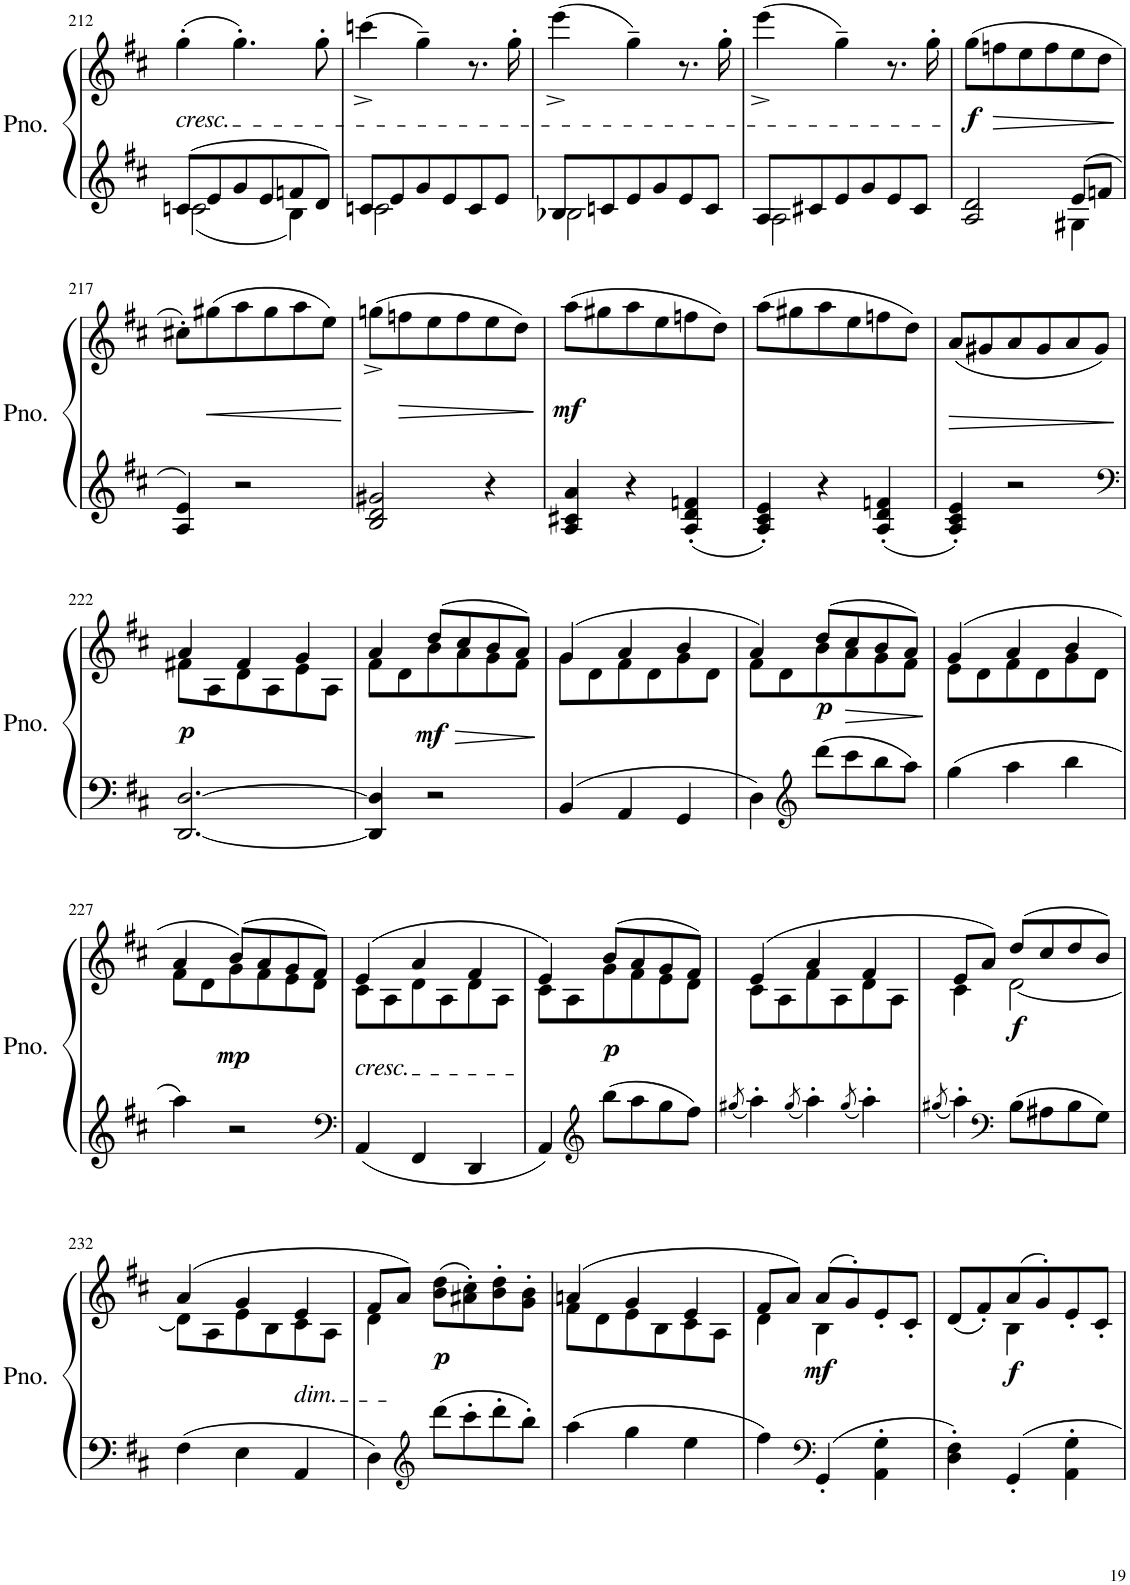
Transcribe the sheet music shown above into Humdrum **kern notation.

**kern	**kern	**dynam
*part1	*part1	*part1
*staff2	*staff1	*staff1/2
*I"Piano	*	*
*I'Pno.	*	*
!!LO:PB:g=z
*clefG2	*clefG2	*
*k[f#c#]	*k[f#c#]	*
*M3/4	*M3/4	*
=212	=212	=212
*^	*	*
!	!	!LO:TX:b:i:t=cresc.	!
8cn/L	2c\	(4gg'\	.
8e/	.	.	.
8g/	.	4.gg'\)	.
8e/	.	.	.
8fn/	4B\	.	.
8d/J	.	8gg'\	.
=213	=213	=213	=213
8cn/L	2c\	(4cccn^<\	.
8e/	.	.	.
8g/	.	4gg~\)	.
8e/	.	.	.
8c/	4ryy	8.r	.
8e/J	.	.	.
.	.	16gg'\	.
=214	=214	=214	=214
8B-X/L	2B-\	(4eee^<\	.
8cn/	.	.	.
8e/	.	4gg~\)	.
8g/	.	.	.
8e/	4ryy	8.r	.
8c/J	.	.	.
.	.	16gg'\	.
=215	=215	=215	=215
8A/L	2A\	(4eee^<\	.
8c#X/	.	.	.
8e/	.	4gg~\)	.
8g/	.	.	.
8e/	4ryy	8.r	.
8c#/J	.	.	.
.	.	16gg'\	.
=216	=216	=216	=216
!	!	!	!LO:DY:b
2A/ 2d/	2ryy	(8gg\L	f
!	!	!	!LO:HP:b
.	.	8ffn\	>
.	.	8ee\	.
.	.	8ff\	.
8e/L	4G#X\	8ee\	.
8fn/J	.	8dd\J	.
*v	*v	*	*
.	.	]
!!LO:LB:g=z
=217	=217	=217
4A/ 4e/	8cc#X'\L)	.
!	!	!LO:HP:b
.	(8gg#X\	<
2r	8aa\	.
.	8gg#\	.
.	8aa\	.
.	8ee\J)	.
.	.	[
=218	=218	=218
2B/ 2d/ 2g#X/	(8ggn^<\L	.
!	!	!LO:HP:b
.	8ffn\	>
.	8ee\	.
.	8ff\	.
4r	8ee\	.
.	8dd\J)	.
.	.	]
=219	=219	=219
!	!	!LO:DY:b
4A/ 4c#X/ 4a/	(8aa\L	mf
.	8gg#X\	.
4r	8aa\	.
.	8ee\	.
4A/' 4d/' 4fn/'	8ffn\	.
.	8dd\J)	.
=220	=220	=220
4A/' 4c#/' 4e/'	(8aa\L	.
.	8gg#X\	.
4r	8aa\	.
.	8ee\	.
4A/' 4d/' 4fn/'	8ffn\	.
.	8dd\J)	.
=221	=221	=221
!	!	!LO:HP:b
4A/' 4c#/' 4e/'	(8a/L	>
.	8g#X/	.
2r	8a/	.
.	8g#/	.
.	8a/	.
.	8g#/J)	.
.	.	]
!!LO:LB:g=z
=222	=222	=222
*clefF4	*	*
*	*^	*
!	!	!	!LO:DY:b
[2.DD/ [2.D/	4a/	8f#X\L	p
.	.	8A\	.
.	4f#/	8d\	.
.	.	8A\	.
.	4g/	8e\	.
.	.	8A\J	.
=223	=223	=223	=223
4DD/] 4D/]	4a/	8f#\L	.
.	.	8d\	.
!	!	!	!LO:HP:b
!	!	!	!LO:DY:n=1:b
2r	(8dd/L	8b\	> mf
.	8cc#/	8a\	.
.	8b/	8g\	.
.	8a/J)	8f#\J	.
*	*v	*v	*
.	.	]
=224	=224	=224
*	*^	*
4BB/	(4g/	8g\L	.
.	.	8d\	.
4AA/	4a/	8f#\	.
.	.	8d\	.
4GG/	4b/	8g\	.
.	.	8d\J	.
=225	=225	=225	=225
4D\	4a/)	8f#\L	.
.	.	8d\	.
*clefG2	*	*	*
!	!	!	!LO:DY:b
8ddd\L	(8dd/L	8b\	p
!	!	!	!LO:HP:b
8ccc#\	8cc#/	8a\	>
8bb\	8b/	8g\	.
8aa\J	8a/J)	8f#\J	.
*	*v	*v	*
.	.	]
=226	=226	=226
*	*^	*
4gg\	(4g/	8e\L	.
.	.	8d\	.
4aa\	4a/	8f#\	.
.	.	8d\	.
4bb\	4b/	8g\	.
.	.	8d\J	.
!!LO:LB:g=z	!!
=227	=227	=227	=227
4aa\	4a/	8f#\L	.
.	.	8d\	.
!	!	!	!LO:DY:b
2r	(8b/L)	8g\	mp
.	8a/	8f#\	.
.	8g/	8e\	.
.	8f#/J)	8d\J	.
=228	=228	=228	=228
*clefF4	*	*	*
!	!LO:TX:b:i:t=cresc.	!	!
4AA/	(4e/	8c#\L	.
.	.	8A\	.
4FF#/	4a/	8d\	.
.	.	8A\	.
4DD/	4f#/	8d\	.
.	.	8A\J	.
=229	=229	=229	=229
4AA/	4e/)	8c#\L	.
.	.	8A\	.
*clefG2	*	*	*
!	!	!	!LO:DY:b
8bb\L	(8b/L	8g\	p
8aa\	8a/	8f#\	.
8gg\	8g/	8e\	.
8ff#\J	8f#/J)	8d\J	.
=230	=230	=230	=230
8qgg#X/	.	.	.
4aa'\	(4e/	8c#\L	.
.	.	8A\	.
8qgg#/	.	.	.
4aa'\	4a/	8f#\	.
.	.	8A\	.
8qgg#/	.	.	.
4aa'\	4f#/	8d\	.
.	.	8A\J	.
=231	=231	=231	=231
8qgg#X/	.	.	.
4aa'\	8e/L	4c#\	.
.	8a/J)	.	.
*clefF4	*	*	*
!	!	!	!LO:DY:b
8B\L	(8dd/L	[2d\	f
8A#X\	8cc#/	.	.
8B\	8dd/	.	.
8G\J	8b/J)	.	.
!!LO:LB:g=z	!!
=232	=232	=232	=232
4F#\	(4a/	8d\L]	.
.	.	8A\	.
4E\	4g/	8e\	.
.	.	8B\	.
!	!LO:TX:b:i:t=dim.	!	!
4AA/	4e/	8c#\	.
.	.	8A\J	.
=233	=233	=233	=233
4D\	8f#/L	4d\	.
.	8a/J)	.	.
*clefG2	*	*	*
!	!	!	!LO:DY:b
8ddd\L	(>8b\ 8dd\L	2ryy	p
8ccc#'\	8a#X\'> 8cc#\'>)	.	.
8ddd'\	8b\'> 8dd\'>	.	.
8bb'\J	8g\'> 8b\'>J	.	.
=234	=234	=234	=234
4aa\	(4an/	8f#\L	.
.	.	8d\	.
4gg\	4g/	8e\	.
.	.	8B\	.
4ee\	4e/	8c#\	.
.	.	8A\J	.
=235	=235	=235	=235
4ff#\	8f#/L	4d\	.
.	8a/J)	.	.
*clefF4	*	*	*
!	!	!	!LO:DY:b
4GG'/	(8a/L	4B\	mf
.	8g'/)	.	.
4AA\' 4G\'	8e'/	4ryy	.
.	8c#'/J	.	.
=236	=236	=236	=236
4D\' 4F#\'	(8d/L	4ryy	.
.	8f#'/)	.	.
!	!	!	!LO:DY:b
4GG'/	(8a/	4B\	f
.	8g'/)	.	.
4AA\' 4G\'	8e'/	4ryy	.
.	8c#'/J	.	.
*	*v	*v	*
=	=	=
*-	*-	*-
